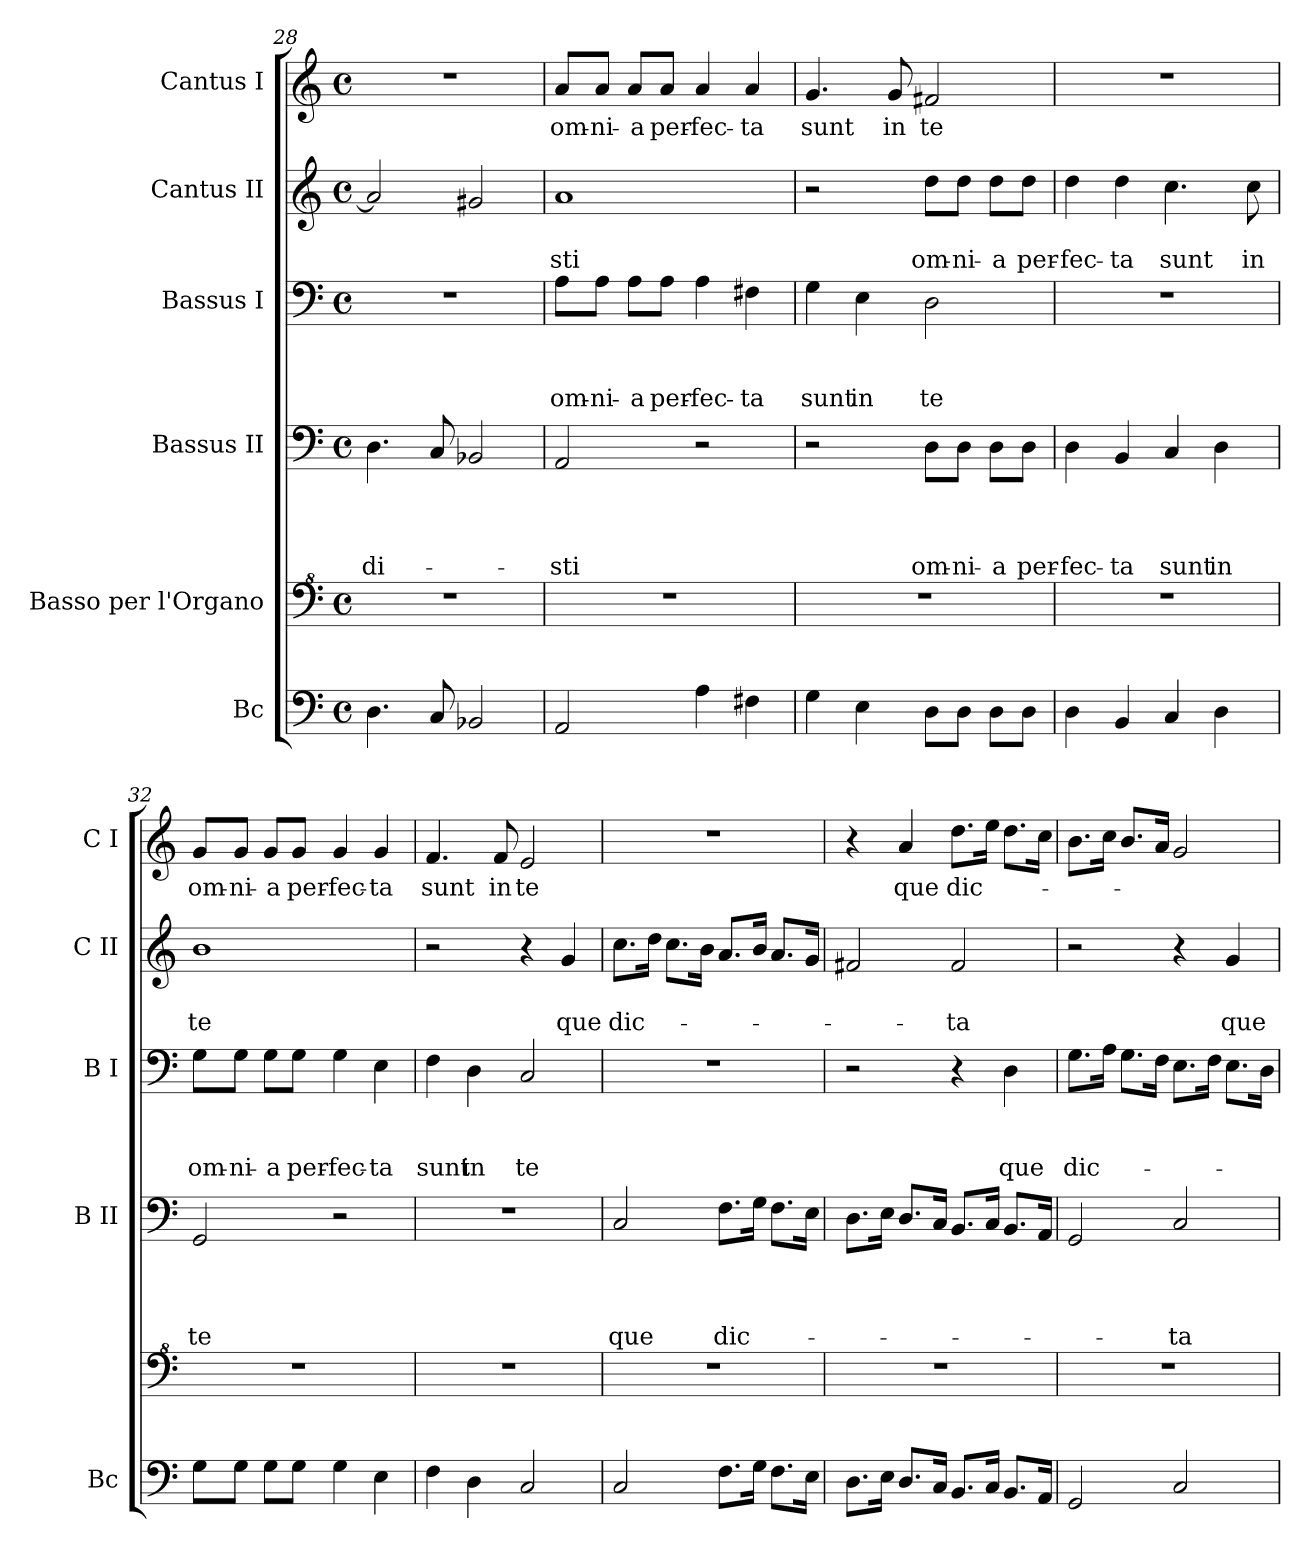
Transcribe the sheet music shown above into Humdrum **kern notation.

**kern	**kern	**kern	**text	**text	**text	**text	**kern	**text	**text	**text	**kern	**text	**text	**kern	**text
*part6	*part5	*part4	*part4	*part4	*part4	*part4	*part3	*part3	*part3	*part3	*part2	*part2	*part2	*part1	*part1
*staff6	*staff5	*staff4	*staff4	*staff4	*staff4	*staff4	*staff3	*staff3	*staff3	*staff3	*staff2	*staff2	*staff2	*staff1	*staff1
*I"Bc	*I"Basso per l'Organo	*I"Bassus II	*	*	*	*	*I"Bassus I	*	*	*	*I"Cantus II	*	*	*I"Cantus I	*
*I'Bc	*	*I'B II	*	*	*	*	*I'B I	*	*	*	*I'C II	*	*	*I'C I	*
*clefF4	*clefF^4	*clefF4	*	*	*	*	*clefF4	*	*	*	*clefG2	*	*	*clefG2	*
*	*ITrd7c12	*	*	*	*	*	*	*	*	*	*	*	*	*	*
*k[]	*k[]	*k[]	*	*	*	*	*k[]	*	*	*	*k[]	*	*	*k[]	*
*C:	*C:	*C:	*	*	*	*	*C:	*	*	*	*C:	*	*	*C:	*
*M4/4	*M4/4	*M4/4	*	*	*	*	*M4/4	*	*	*	*M4/4	*	*	*M4/4	*
*met(c)	*met(c)	*met(c)	*	*	*	*	*met(c)	*	*	*	*met(c)	*	*	*met(c)	*
=28	=28	=28	=28	=28	=28	=28	=28	=28	=28	=28	=28	=28	=28	=28	=28
!	!	!	!	!	!	!LO:LY:b	!	!	!	!	!	!	!	!	!
4.D\	1r	4.D\	.	.	.	-di-	1r	.	.	.	2a/]	.	.	1r	.
8C/	.	8C/	.	.	.	.	.	.	.	.	.	.	.	.	.
2BB-X/	.	2BB-X/	.	.	.	.	.	.	.	.	2g#X/	.	.	.	.
!!LO:LB:g=z
=29	=29	=29	=29	=29	=29	=29	=29	=29	=29	=29	=29	=29	=29	=29	=29
!	!	!	!	!	!	!LO:LY:b	!	!	!	!LO:LY:b	!	!	!LO:LY:b	!	!LO:LY:b
2AA/	1r	2AA/	.	.	.	-sti	8A\L	.	.	om-	1a	.	-sti	8a/L	om-
!	!	!	!	!	!	!	!	!	!	!LO:LY:b	!	!	!	!	!LO:LY:b
.	.	.	.	.	.	.	8A\J	.	.	-ni-	.	.	.	8a/J	-ni-
!	!	!	!	!	!	!	!	!	!	!LO:LY:b	!	!	!	!	!LO:LY:b
.	.	.	.	.	.	.	8A\L	.	.	-a	.	.	.	8a/L	-a
!	!	!	!	!	!	!	!	!	!	!LO:LY:b	!	!	!	!	!LO:LY:b
.	.	.	.	.	.	.	8A\J	.	.	per-	.	.	.	8a/J	per-
!	!	!	!	!	!	!	!	!	!	!LO:LY:b	!	!	!	!	!LO:LY:b
4A\	.	2r	.	.	.	.	4A\	.	.	-fec-	.	.	.	4a/	-fec-
!	!	!	!	!	!	!	!	!	!	!LO:LY:b	!	!	!	!	!LO:LY:b
4F#X\	.	.	.	.	.	.	4F#X\	.	.	-ta	.	.	.	4a/	-ta
=30	=30	=30	=30	=30	=30	=30	=30	=30	=30	=30	=30	=30	=30	=30	=30
!	!	!	!	!	!	!	!	!	!	!LO:LY:b	!	!	!	!	!LO:LY:b
4G\	1r	2r	.	.	.	.	4G\	.	.	sunt	2r	.	.	4.g/	sunt
!	!	!	!	!	!	!	!	!	!	!LO:LY:b	!	!	!	!	!
4E\	.	.	.	.	.	.	4E\	.	.	in	.	.	.	.	.
!	!	!	!	!	!	!	!	!	!	!	!	!	!	!	!LO:LY:b
.	.	.	.	.	.	.	.	.	.	.	.	.	.	8g/	in
!	!	!	!	!	!	!LO:LY:b	!	!	!	!LO:LY:b	!	!	!LO:LY:b	!	!LO:LY:b
8D\L	.	8D\L	.	.	.	om-	2D\	.	.	te	8dd\L	.	om-	2f#X/	te
!	!	!	!	!	!	!LO:LY:b	!	!	!	!	!	!	!LO:LY:b	!	!
8D\J	.	8D\J	.	.	.	-ni-	.	.	.	.	8dd\J	.	-ni-	.	.
!	!	!	!	!	!	!LO:LY:b	!	!	!	!	!	!	!LO:LY:b	!	!
8D\L	.	8D\L	.	.	.	-a	.	.	.	.	8dd\L	.	-a	.	.
!	!	!	!	!	!	!LO:LY:b	!	!	!	!	!	!	!LO:LY:b	!	!
8D\J	.	8D\J	.	.	.	per-	.	.	.	.	8dd\J	.	per-	.	.
=31	=31	=31	=31	=31	=31	=31	=31	=31	=31	=31	=31	=31	=31	=31	=31
!	!	!	!	!	!	!LO:LY:b	!	!	!	!	!	!	!LO:LY:b	!	!
4D\	1r	4D\	.	.	.	-fec-	1r	.	.	.	4dd\	.	-fec-	1r	.
!	!	!	!	!	!	!LO:LY:b	!	!	!	!	!	!	!LO:LY:b	!	!
4BB/	.	4BB/	.	.	.	-ta	.	.	.	.	4dd\	.	-ta	.	.
!	!	!	!	!	!	!LO:LY:b	!	!	!	!	!	!	!LO:LY:b	!	!
4C/	.	4C/	.	.	.	sunt	.	.	.	.	4.cc\	.	sunt	.	.
!	!	!	!	!	!	!LO:LY:b	!	!	!	!	!	!	!	!	!
4D\	.	4D\	.	.	.	in	.	.	.	.	.	.	.	.	.
!	!	!	!	!	!	!	!	!	!	!	!	!	!LO:LY:b	!	!
.	.	.	.	.	.	.	.	.	.	.	8cc\	.	in	.	.
=32	=32	=32	=32	=32	=32	=32	=32	=32	=32	=32	=32	=32	=32	=32	=32
!	!	!	!	!	!	!LO:LY:b	!	!	!	!LO:LY:b	!	!	!LO:LY:b	!	!LO:LY:b
8G\L	1r	2GG/	.	.	.	te	8G\L	.	.	om-	1b	.	te	8g/L	om-
!	!	!	!	!	!	!	!	!	!	!LO:LY:b	!	!	!	!	!LO:LY:b
8G\J	.	.	.	.	.	.	8G\J	.	.	-ni-	.	.	.	8g/J	-ni-
!	!	!	!	!	!	!	!	!	!	!LO:LY:b	!	!	!	!	!LO:LY:b
8G\L	.	.	.	.	.	.	8G\L	.	.	-a	.	.	.	8g/L	-a
!	!	!	!	!	!	!	!	!	!	!LO:LY:b	!	!	!	!	!LO:LY:b
8G\J	.	.	.	.	.	.	8G\J	.	.	per-	.	.	.	8g/J	per-
!	!	!	!	!	!	!	!	!	!	!LO:LY:b	!	!	!	!	!LO:LY:b
4G\	.	2r	.	.	.	.	4G\	.	.	-fec-	.	.	.	4g/	-fec-
!	!	!	!	!	!	!	!	!	!	!LO:LY:b	!	!	!	!	!LO:LY:b
4E\	.	.	.	.	.	.	4E\	.	.	-ta	.	.	.	4g/	-ta
!!LO:LB:g=z
=33	=33	=33	=33	=33	=33	=33	=33	=33	=33	=33	=33	=33	=33	=33	=33
!	!	!	!	!	!	!	!	!	!	!LO:LY:b	!	!	!	!	!LO:LY:b
4F\	1r	1r	.	.	.	.	4F\	.	.	sunt	2r	.	.	4.f/	sunt
!	!	!	!	!	!	!	!	!	!	!LO:LY:b	!	!	!	!	!
4D\	.	.	.	.	.	.	4D\	.	.	in	.	.	.	.	.
!	!	!	!	!	!	!	!	!	!	!	!	!	!	!	!LO:LY:b
.	.	.	.	.	.	.	.	.	.	.	.	.	.	8f/	in
!	!	!	!	!	!	!	!	!	!	!LO:LY:b	!	!	!	!	!LO:LY:b
2C/	.	.	.	.	.	.	2C/	.	.	te	4r	.	.	2e/	te
!	!	!	!	!	!	!	!	!	!	!	!	!	!LO:LY:b	!	!
.	.	.	.	.	.	.	.	.	.	.	4g/	.	que	.	.
=34	=34	=34	=34	=34	=34	=34	=34	=34	=34	=34	=34	=34	=34	=34	=34
!	!	!	!	!	!	!LO:LY:b	!	!	!	!	!	!	!LO:LY:b	!	!
2C/	1r	2C/	.	.	.	que	1r	.	.	.	8.cc\L	.	dic-	1r	.
.	.	.	.	.	.	.	.	.	.	.	16dd\Jk	.	.	.	.
.	.	.	.	.	.	.	.	.	.	.	8.cc\L	.	.	.	.
.	.	.	.	.	.	.	.	.	.	.	16b\Jk	.	.	.	.
!	!	!	!	!	!	!LO:LY:b	!	!	!	!	!	!	!	!	!
8.F\L	.	8.F\L	.	.	.	dic-	.	.	.	.	8.a/L	.	.	.	.
16G\Jk	.	16G\Jk	.	.	.	.	.	.	.	.	16b/Jk	.	.	.	.
8.F\L	.	8.F\L	.	.	.	.	.	.	.	.	8.a/L	.	.	.	.
16E\Jk	.	16E\Jk	.	.	.	.	.	.	.	.	16g/Jk	.	.	.	.
=35	=35	=35	=35	=35	=35	=35	=35	=35	=35	=35	=35	=35	=35	=35	=35
8.D\L	1r	8.D\L	.	.	.	.	2r	.	.	.	2f#X/	.	.	4r	.
16E\Jk	.	16E\Jk	.	.	.	.	.	.	.	.	.	.	.	.	.
!	!	!	!	!	!	!	!	!	!	!	!	!	!	!	!LO:LY:b
8.D/L	.	8.D/L	.	.	.	.	.	.	.	.	.	.	.	4a/	que
16C/Jk	.	16C/Jk	.	.	.	.	.	.	.	.	.	.	.	.	.
!	!	!	!	!	!	!	!	!	!	!	!	!	!LO:LY:b	!	!LO:LY:b
8.BB/L	.	8.BB/L	.	.	.	.	4r	.	.	.	2f#/	.	-ta	8.dd\L	dic-
16C/Jk	.	16C/Jk	.	.	.	.	.	.	.	.	.	.	.	16ee\Jk	.
!	!	!	!	!	!	!	!	!	!	!LO:LY:b	!	!	!	!	!
8.BB/L	.	8.BB/L	.	.	.	.	4D\	.	.	que	.	.	.	8.dd\L	.
16AA/Jk	.	16AA/Jk	.	.	.	.	.	.	.	.	.	.	.	16cc\Jk	.
=36	=36	=36	=36	=36	=36	=36	=36	=36	=36	=36	=36	=36	=36	=36	=36
!	!	!	!	!	!	!	!	!	!	!LO:LY:b	!	!	!	!	!
2GG/	1r	2GG/	.	.	.	.	8.G\L	.	.	dic-	2r	.	.	8.b\L	.
.	.	.	.	.	.	.	16A\Jk	.	.	.	.	.	.	16cc\Jk	.
.	.	.	.	.	.	.	8.G\L	.	.	.	.	.	.	8.b/L	.
.	.	.	.	.	.	.	16F\Jk	.	.	.	.	.	.	16a/Jk	.
!	!	!	!	!	!	!LO:LY:b	!	!	!	!	!	!	!	!	!
2C/	.	2C/	.	.	.	-ta	8.E\L	.	.	.	4r	.	.	2g/	.
.	.	.	.	.	.	.	16F\Jk	.	.	.	.	.	.	.	.
!	!	!	!	!	!	!	!	!	!	!	!	!	!LO:LY:b	!	!
.	.	.	.	.	.	.	8.E\L	.	.	.	4g/	.	que	.	.
.	.	.	.	.	.	.	16D\Jk	.	.	.	.	.	.	.	.
=	=	=	=	=	=	=	=	=	=	=	=	=	=	=	=
*-	*-	*-	*-	*-	*-	*-	*-	*-	*-	*-	*-	*-	*-	*-	*-
